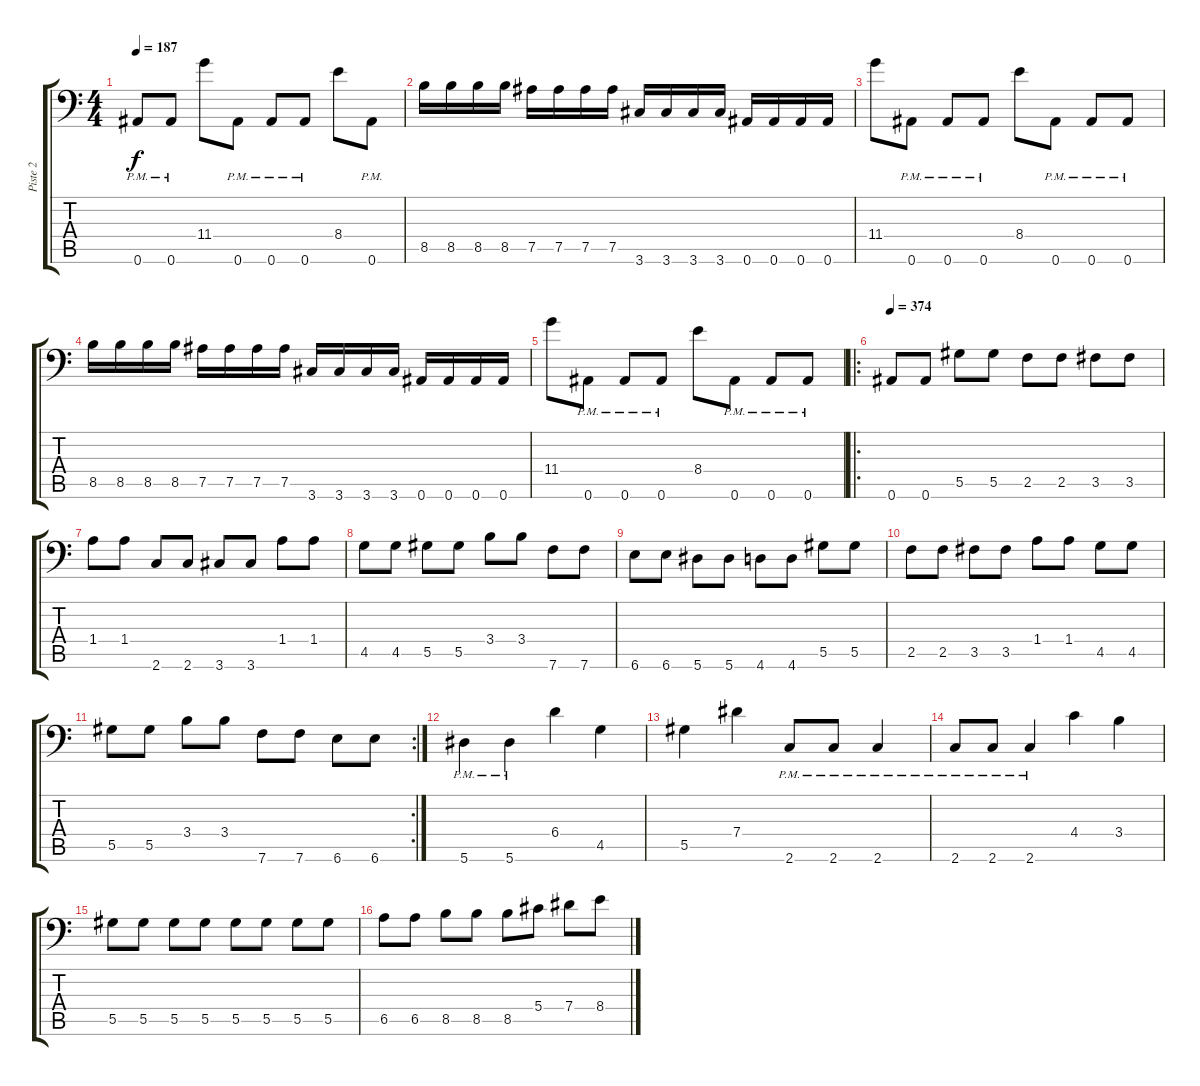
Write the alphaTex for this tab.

\track ("Piste 2" "Piste 2") {instrument overdrivenguitar}
\staff {score tabs}
\tuning (Bb3 F3 Db3 Ab2 Eb2 Bb1) {hide}
\ts (4 4)
\tempo 187
\clef f4
\ks c
0.6{pm}.8{dy f} 0.6{pm}.8 11.4.8 0.6{pm}.8 0.6{pm}.8 0.6{pm}.8 8.4.8 0.6{pm}.8 |
8.5.16 8.5.16 8.5.16 8.5.16 7.5.16 7.5.16 7.5.16 7.5.16 3.6.16 3.6.16 3.6.16 3.6.16 0.6.16 0.6.16 0.6.16 0.6.16 |
11.4.8 0.6{pm}.8 0.6{pm}.8 0.6{pm}.8 8.4.8 0.6{pm}.8 0.6{pm}.8 0.6{pm}.8 |
8.5.16 8.5.16 8.5.16 8.5.16 7.5.16 7.5.16 7.5.16 7.5.16 3.6.16 3.6.16 3.6.16 3.6.16 0.6.16 0.6.16 0.6.16 0.6.16 |
11.4.8 0.6{pm}.8 0.6{pm}.8 0.6{pm}.8 8.4.8 0.6{pm}.8 0.6{pm}.8 0.6{pm}.8 |
\ro
\tempo 374
0.6.8 0.6.8 5.5.8 5.5.8 2.5.8 2.5.8 3.5.8 3.5.8 |
1.4.8 1.4.8 2.6.8 2.6.8 3.6.8 3.6.8 1.4.8 1.4.8 |
4.5.8 4.5.8 5.5.8 5.5.8 3.4.8 3.4.8 7.6.8 7.6.8 |
6.6.8 6.6.8 5.6.8 5.6.8 4.6.8 4.6.8 5.5.8 5.5.8 |
2.5.8 2.5.8 3.5.8 3.5.8 1.4.8 1.4.8 4.5.8 4.5.8 |
\rc 2
5.5.8 5.5.8 3.4.8 3.4.8 7.6.8 7.6.8 6.6.8 6.6.8 |
5.6{pm}.4 5.6{pm}.4 6.4.4 4.5.4 |
5.5.4 7.4.4 2.6{pm}.8 2.6{pm}.8 2.6{pm}.4 |
2.6{pm}.8 2.6{pm}.8 2.6{pm}.4 4.4.4 3.4.4 |
5.5.8 5.5.8 5.5.8 5.5.8 5.5.8 5.5.8 5.5.8 5.5.8 |
6.5.8 6.5.8 8.5.8 8.5.8 8.5.8 5.4.8 7.4.8 8.4.8
